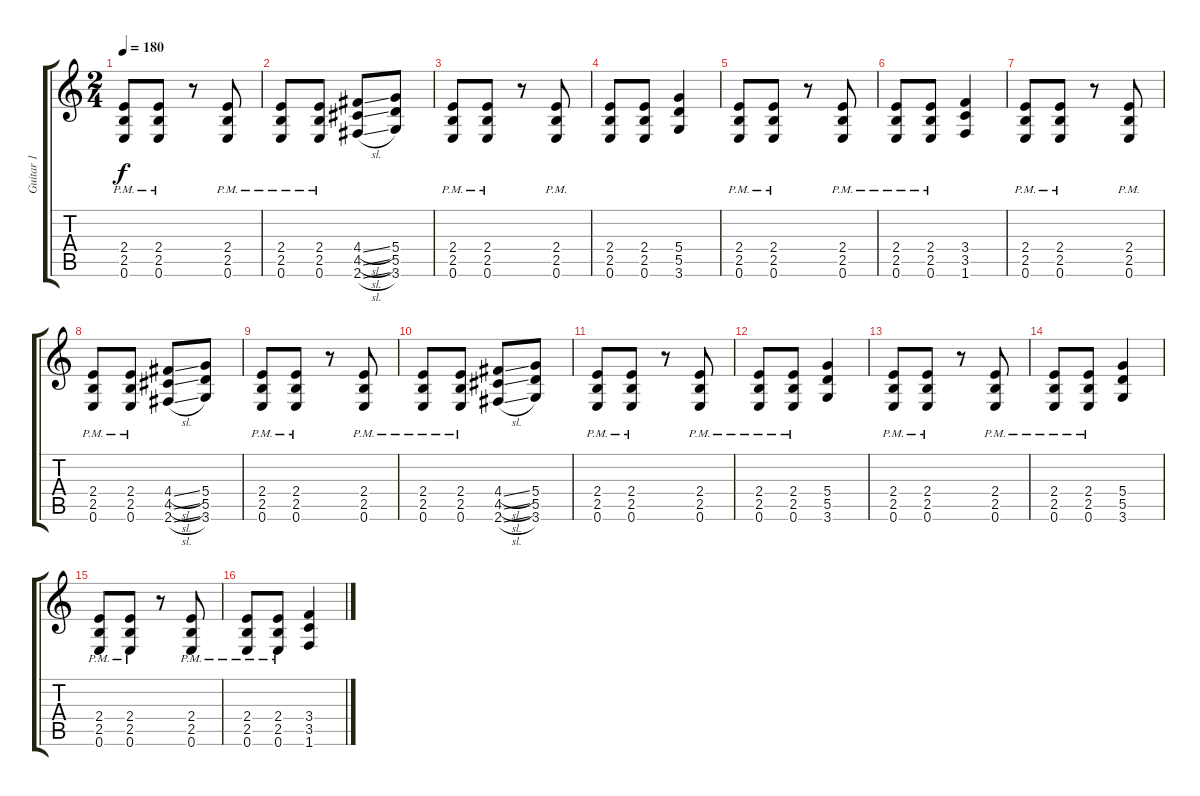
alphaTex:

\track ("Guitar 1" "Guitar 1") {instrument distortionguitar}
\staff {score tabs}
\tuning (E4 B3 G3 D3 A2 E2) {hide}
\ts (2 4)
\tempo 180
\clef g2
\ks c
(2.4{pm} 2.5{pm} 0.6{pm}).8{dy f} (2.4{pm} 2.5{pm} 0.6{pm}).8 r.8 (2.4{pm} 2.5{pm} 0.6{pm}).8 |
(2.4{pm} 2.5{pm} 0.6{pm}).8 (2.4{pm} 2.5{pm} 0.6{pm}).8 (4.4{sl} 4.5{sl} 2.6{sl}).8 (5.4 5.5 3.6).8 |
(2.4{pm} 2.5{pm} 0.6{pm}).8 (2.4{pm} 2.5{pm} 0.6{pm}).8 r.8 (2.4{pm} 2.5{pm} 0.6{pm}).8 |
(2.4 2.5 0.6).8 (2.4 2.5 0.6).8 (5.4 5.5 3.6).4 |
(2.4{pm} 2.5{pm} 0.6{pm}).8 (2.4{pm} 2.5{pm} 0.6{pm}).8 r.8 (2.4{pm} 2.5{pm} 0.6{pm}).8 |
(2.4{pm} 2.5{pm} 0.6{pm}).8 (2.4{pm} 2.5{pm} 0.6{pm}).8 (3.4 3.5 1.6).4 |
(2.4{pm} 2.5{pm} 0.6{pm}).8 (2.4{pm} 2.5{pm} 0.6{pm}).8 r.8 (2.4{pm} 2.5{pm} 0.6{pm}).8 |
(2.4{pm} 2.5{pm} 0.6{pm}).8 (2.4{pm} 2.5{pm} 0.6{pm}).8 (4.4{sl} 4.5{sl} 2.6{sl}).8 (5.4 5.5 3.6).8 |
(2.4{pm} 2.5{pm} 0.6{pm}).8 (2.4{pm} 2.5{pm} 0.6{pm}).8 r.8 (2.4{pm} 2.5{pm} 0.6{pm}).8 |
(2.4{pm} 2.5{pm} 0.6{pm}).8 (2.4{pm} 2.5{pm} 0.6{pm}).8 (4.4{sl} 4.5{sl} 2.6{sl}).8 (5.4 5.5 3.6).8 |
(2.4{pm} 2.5{pm} 0.6{pm}).8 (2.4{pm} 2.5{pm} 0.6{pm}).8 r.8 (2.4{pm} 2.5{pm} 0.6{pm}).8 |
(2.4{pm} 2.5{pm} 0.6{pm}).8 (2.4{pm} 2.5{pm} 0.6{pm}).8 (5.4 5.5 3.6).4 |
(2.4{pm} 2.5{pm} 0.6{pm}).8 (2.4{pm} 2.5{pm} 0.6{pm}).8 r.8 (2.4{pm} 2.5{pm} 0.6{pm}).8 |
(2.4{pm} 2.5{pm} 0.6{pm}).8 (2.4{pm} 2.5{pm} 0.6{pm}).8 (5.4 5.5 3.6).4 |
(2.4{pm} 2.5{pm} 0.6{pm}).8 (2.4{pm} 2.5{pm} 0.6{pm}).8 r.8 (2.4{pm} 2.5{pm} 0.6{pm}).8 |
(2.4{pm} 2.5{pm} 0.6{pm}).8 (2.4{pm} 2.5{pm} 0.6{pm}).8 (3.4 3.5 1.6).4
